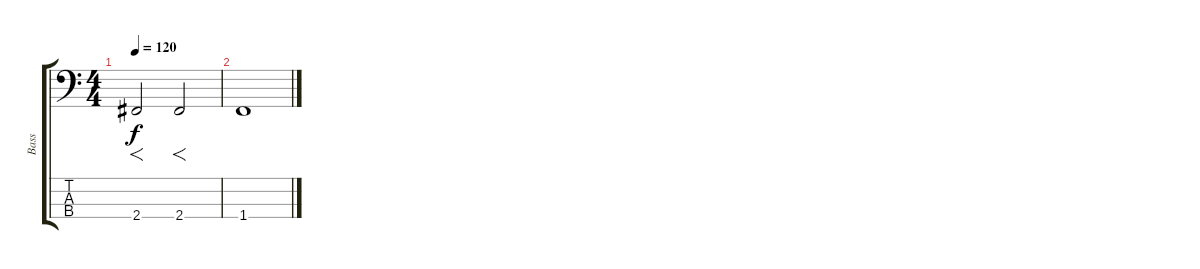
\track ("Bass" "Bass") {instrument electricbassfinger}
\staff {score tabs}
\tuning (G2 D2 A1 E1) {hide}
\ts (4 4)
\tempo 120
\clef f4
\ks c
2.4.2{f dy f} 2.4.2{f} |
1.4.1
